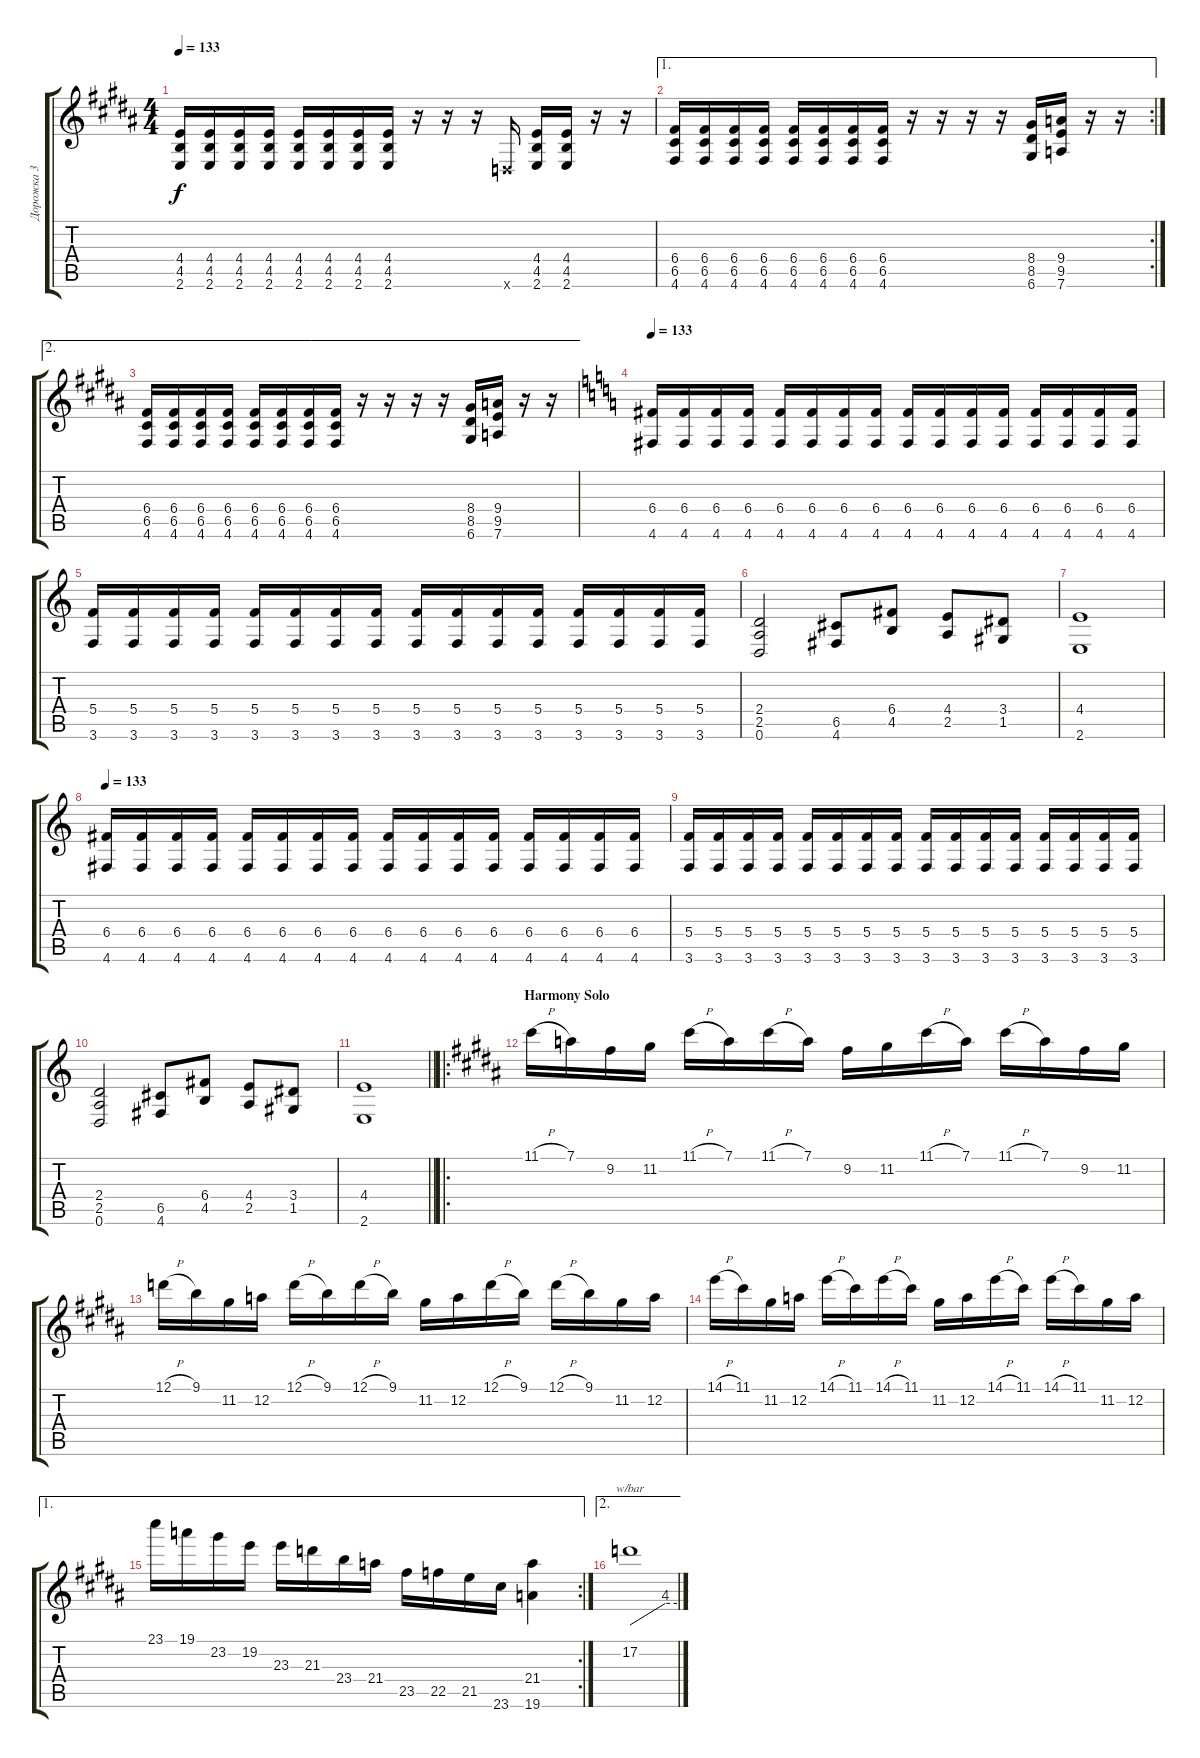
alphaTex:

\track ("Дорожка 3" "Дорожка 3") {instrument distortionguitar}
\staff {score tabs}
\tuning (D4 A3 F3 C3 G2 D2) {hide}
\ts (4 4)
\tempo 133
\clef g2
\ks g#minor
(4.4 4.5 2.6).16{dy f} (4.4 4.5 2.6).16 (4.4 4.5 2.6).16 (4.4 4.5 2.6).16 (4.4 4.5 2.6).16 (4.4 4.5 2.6).16 (4.4 4.5 2.6).16 (4.4 4.5 2.6).16 r.16 r.16 r.16 0.6{x}.16 (4.4 4.5 2.6).16 (4.4 4.5 2.6).16 r.16 r.16 |
\ae 1
\rc 2
(6.4 6.5 4.6).16 (6.4 6.5 4.6).16 (6.4 6.5 4.6).16 (6.4 6.5 4.6).16 (6.4 6.5 4.6).16 (6.4 6.5 4.6).16 (6.4 6.5 4.6).16 (6.4 6.5 4.6).16 r.16 r.16 r.16 r.16 (8.4 8.5 6.6).16 (9.4 9.5 7.6).16 r.16 r.16 |
\ae 2
(6.4 6.5 4.6).16 (6.4 6.5 4.6).16 (6.4 6.5 4.6).16 (6.4 6.5 4.6).16 (6.4 6.5 4.6).16 (6.4 6.5 4.6).16 (6.4 6.5 4.6).16 (6.4 6.5 4.6).16 r.16 r.16 r.16 r.16 (8.4 8.5 6.6).16 (9.4 9.5 7.6).16 r.16 r.16 |
\tempo 133
\ks c
(6.4 4.6).16 (6.4 4.6).16 (6.4 4.6).16 (6.4 4.6).16 (6.4 4.6).16 (6.4 4.6).16 (6.4 4.6).16 (6.4 4.6).16 (6.4 4.6).16 (6.4 4.6).16 (6.4 4.6).16 (6.4 4.6).16 (6.4 4.6).16 (6.4 4.6).16 (6.4 4.6).16 (6.4 4.6).16 |
(5.4 3.6).16 (5.4 3.6).16 (5.4 3.6).16 (5.4 3.6).16 (5.4 3.6).16 (5.4 3.6).16 (5.4 3.6).16 (5.4 3.6).16 (5.4 3.6).16 (5.4 3.6).16 (5.4 3.6).16 (5.4 3.6).16 (5.4 3.6).16 (5.4 3.6).16 (5.4 3.6).16 (5.4 3.6).16 |
(2.4 2.5 0.6).2 (6.5 4.6).8 (6.4 4.5).8 (4.4 2.5).8 (3.4 1.5).8 |
(4.4 2.6).1 |
\tempo 133
(6.4 4.6).16 (6.4 4.6).16 (6.4 4.6).16 (6.4 4.6).16 (6.4 4.6).16 (6.4 4.6).16 (6.4 4.6).16 (6.4 4.6).16 (6.4 4.6).16 (6.4 4.6).16 (6.4 4.6).16 (6.4 4.6).16 (6.4 4.6).16 (6.4 4.6).16 (6.4 4.6).16 (6.4 4.6).16 |
(5.4 3.6).16 (5.4 3.6).16 (5.4 3.6).16 (5.4 3.6).16 (5.4 3.6).16 (5.4 3.6).16 (5.4 3.6).16 (5.4 3.6).16 (5.4 3.6).16 (5.4 3.6).16 (5.4 3.6).16 (5.4 3.6).16 (5.4 3.6).16 (5.4 3.6).16 (5.4 3.6).16 (5.4 3.6).16 |
(2.4 2.5 0.6).2 (6.5 4.6).8 (6.4 4.5).8 (4.4 2.5).8 (3.4 1.5).8 |
\barLineRight lightlight
(4.4 2.6).1 |
\ro
\section ("" "Harmony Solo")
\ks g#minor
11.1{h}.16{volume 16} 7.1.16 9.2.16 11.2.16 11.1{h}.16 7.1.16 11.1{h}.16 7.1.16 9.2.16 11.2.16 11.1{h}.16 7.1.16 11.1{h}.16 7.1.16 9.2.16 11.2.16 |
12.1{h}.16 9.1.16 11.2.16 12.2.16 12.1{h}.16 9.1.16 12.1{h}.16 9.1.16 11.2.16 12.2.16 12.1{h}.16 9.1.16 12.1{h}.16 9.1.16 11.2.16 12.2.16 |
14.1{h}.16 11.1.16 11.2.16 12.2.16 14.1{h}.16 11.1.16 14.1{h}.16 11.1.16 11.2.16 12.2.16 14.1{h}.16 11.1.16 14.1{h}.16 11.1.16 11.2.16 12.2.16 |
\ae 1
\rc 2
23.1.16 19.1.16 23.2.16 19.2.16 23.3.16 21.3.16 23.4.16 21.4.16 23.5.16 22.5.16 21.5.16 23.6.16 (21.4 19.6).4 |
\ae 2
17.2.1{tbe (custom default 0 0 45 16 60 16)}
